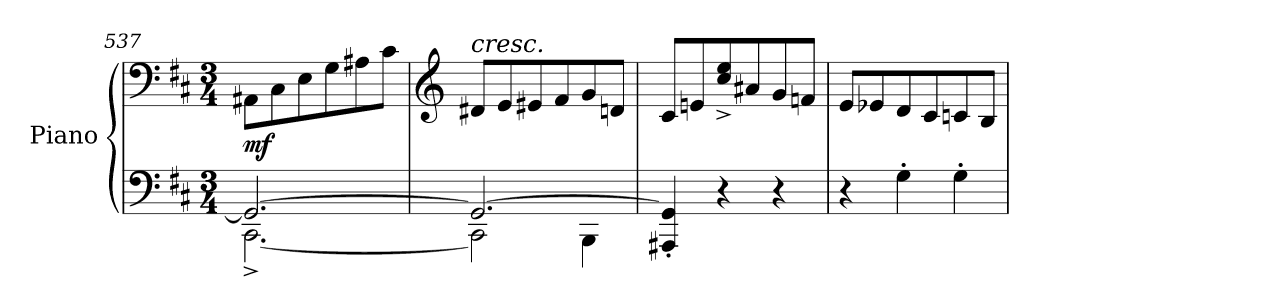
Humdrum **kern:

**kern	**kern	**dynam
*part1	*part1	*part1
*staff2	*staff1	*staff1/2
*I"Piano	*	*
*I'Pno	*	*
*clefF4	*clefF4	*
*k[f#c#]	*k[f#c#]	*
*M3/4	*M3/4	*
=537	=537	=537
*^	*	*
!	!	!	!LO:DY:b
2.GG/_	[2.CC#^\	8AA#X\L	mf
.	.	8C#\	.
.	.	8E\	.
.	.	8G\	.
.	.	8A#X\	.
.	.	8c#\J	.
=538	=538	=538	=538
*	*	*clefG2	*
!	!	!LO:TX:a:i:t=cresc.	!
2.GG/_	2CC#\]	8d#X/L	.
.	.	8e/	.
.	.	8e#X/	.
.	.	8f#/	.
.	4BBB\	8g/	.
.	.	8dn/J	.
*v	*v	*	*
=539	=539	=539
4AAA#X/' 4GG/]'	8c#/L	.
.	8en/	.
4r	8cc#/^ 8ee/^	.
.	8a#X/	.
4r	8g/	.
.	8fn/J	.
=540	=540	=540
4r	8e/L	.
.	8e-X/	.
4G'\	8d/	.
.	8c#/	.
4G'\	8cn/	.
.	8B/J	.
=	=	=
*-	*-	*-
